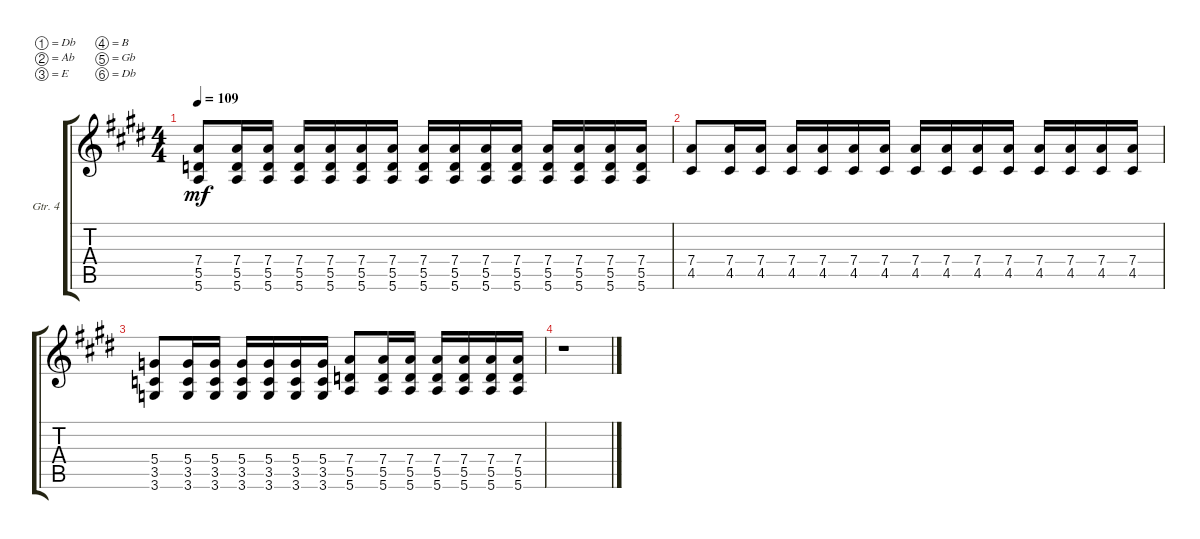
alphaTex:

\defaultSystemsLayout 4
\bracketExtendMode groupsimilarinstruments
\firstSystemTrackNameOrientation horizontal
\otherSystemsTrackNameOrientation horizontal
\track ("Guitar 4" "Gtr. 4") {instrument distortionguitar}
\staff {score tabs}
\tuning (Db4 Ab3 E3 B2 Gb2 Db2)
\displaytranspose 15
\ts (4 4)
\tempo 109
\clef g2
\ks c#minor
(7.4 5.5 5.6).8{dy mf} (7.4 5.5 5.6).16 (7.4 5.5 5.6).16 (7.4 5.5 5.6).16 (7.4 5.5 5.6).16 (7.4 5.5 5.6).16 (7.4 5.5 5.6).16 (7.4 5.5 5.6).16 (7.4 5.5 5.6).16 (7.4 5.5 5.6).16 (7.4 5.5 5.6).16 (7.4 5.5 5.6).16 (7.4 5.5 5.6).16 (7.4 5.5 5.6).16 (7.4 5.5 5.6).16 |
(4.5 7.4).8 (4.5 7.4).16 (4.5 7.4).16 (4.5 7.4).16 (4.5 7.4).16 (4.5 7.4).16 (4.5 7.4).16 (4.5 7.4).16 (4.5 7.4).16 (4.5 7.4).16 (4.5 7.4).16 (4.5 7.4).16 (4.5 7.4).16 (4.5 7.4).16 (4.5 7.4).16 |
(5.4 3.5 3.6).8 (5.4 3.5 3.6).16 (5.4 3.5 3.6).16 (5.4 3.5 3.6).16 (5.4 3.5 3.6).16 (5.4 3.5 3.6).16 (5.4 3.5 3.6).16 (7.4 5.5 5.6).8 (7.4 5.5 5.6).16 (7.4 5.5 5.6).16 (7.4 5.5 5.6).16 (7.4 5.5 5.6).16 (7.4 5.5 5.6).16 (7.4 5.5 5.6).16 |
r.1
